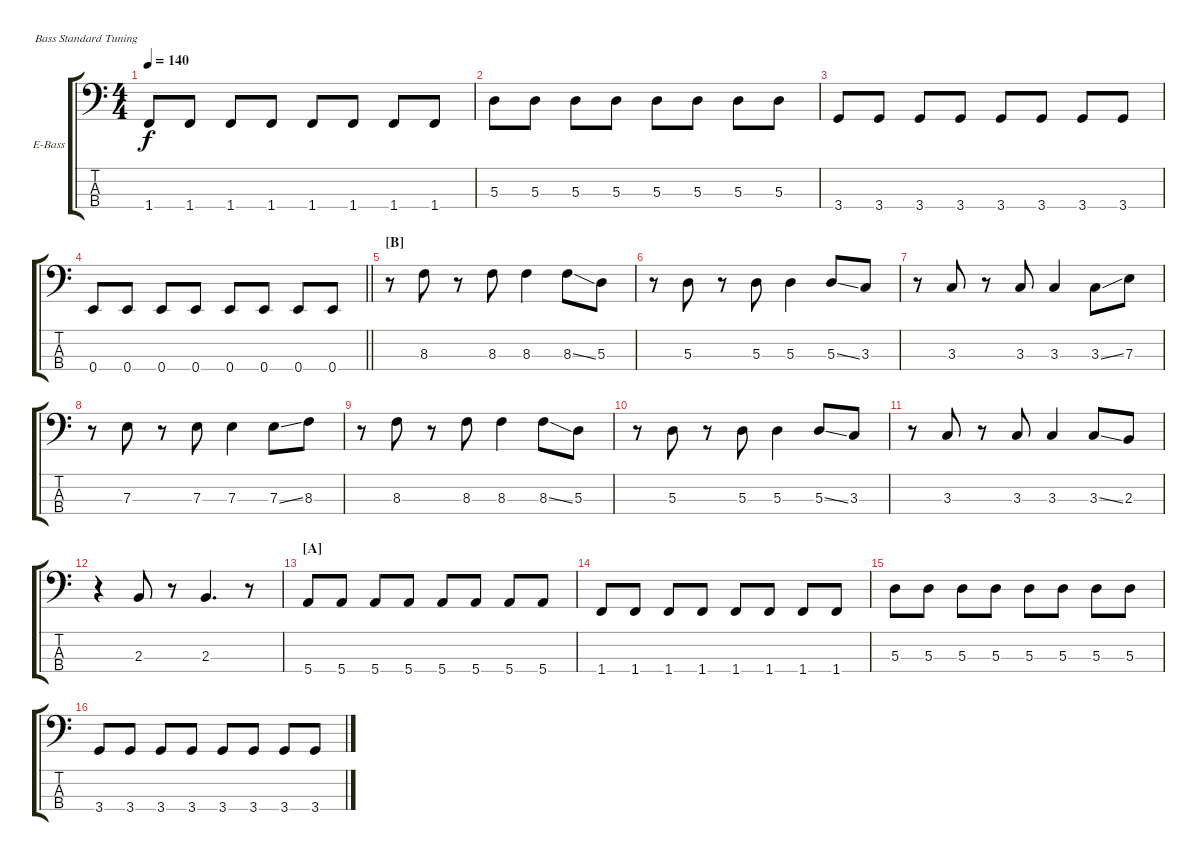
\bracketExtendMode groupsimilarinstruments
\firstSystemTrackNameOrientation horizontal
\otherSystemsTrackNameOrientation horizontal
\track ("Nikolaï Fraiture" "E-Bass") {instrument electricbassfinger}
\staff {score tabs}
\tuning (G2 D2 A1 E1)
\ts (4 4)
\tempo 140
\clef f4
\ks aminor
1.4.8{dy f} 1.4.8 1.4.8 1.4.8 1.4.8 1.4.8 1.4.8 1.4.8 |
5.3.8 5.3.8 5.3.8 5.3.8 5.3.8 5.3.8 5.3.8 5.3.8 |
3.4.8 3.4.8 3.4.8 3.4.8 3.4.8 3.4.8 3.4.8 3.4.8 |
\barLineRight lightlight
0.4.8 0.4.8 0.4.8 0.4.8 0.4.8 0.4.8 0.4.8 0.4.8 |
\section ("B" "")
r.8 8.3.8 r.8 8.3.8 8.3.4 8.3{ss}.8 5.3.8 |
r.8 5.3.8 r.8 5.3.8 5.3.4 5.3{ss}.8 3.3.8 |
r.8 3.3.8 r.8 3.3.8 3.3.4 3.3{ss}.8 7.3.8 |
r.8 7.3.8 r.8 7.3.8 7.3.4 7.3{ss}.8 8.3.8 |
r.8 8.3.8 r.8 8.3.8 8.3.4 8.3{ss}.8 5.3.8 |
r.8 5.3.8 r.8 5.3.8 5.3.4 5.3{ss}.8 3.3.8 |
r.8 3.3.8 r.8 3.3.8 3.3.4 3.3{ss}.8 2.3.8 |
r.4 2.3.8 r.8 2.3.4{d} r.8 |
\section ("A" "")
5.4.8 5.4.8 5.4.8 5.4.8 5.4.8 5.4.8 5.4.8 5.4.8 |
1.4.8 1.4.8 1.4.8 1.4.8 1.4.8 1.4.8 1.4.8 1.4.8 |
5.3.8 5.3.8 5.3.8 5.3.8 5.3.8 5.3.8 5.3.8 5.3.8 |
3.4.8 3.4.8 3.4.8 3.4.8 3.4.8 3.4.8 3.4.8 3.4.8
